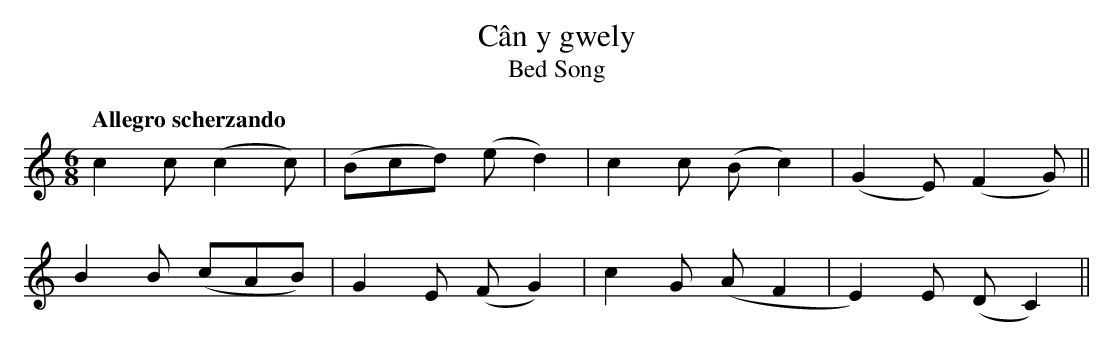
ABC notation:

X:1
T:Cân y gwely
T:Bed Song
M:6/8
L:1/8
Q:"Allegro scherzando"
K:C
c2c (c2c)|(Bcd) (ed2)|c2c (Bc2)|(G2E) (F2G)||
B2B (cAB)|G2 E (FG2)|c2G (AF2|E2) E (D C2)||
